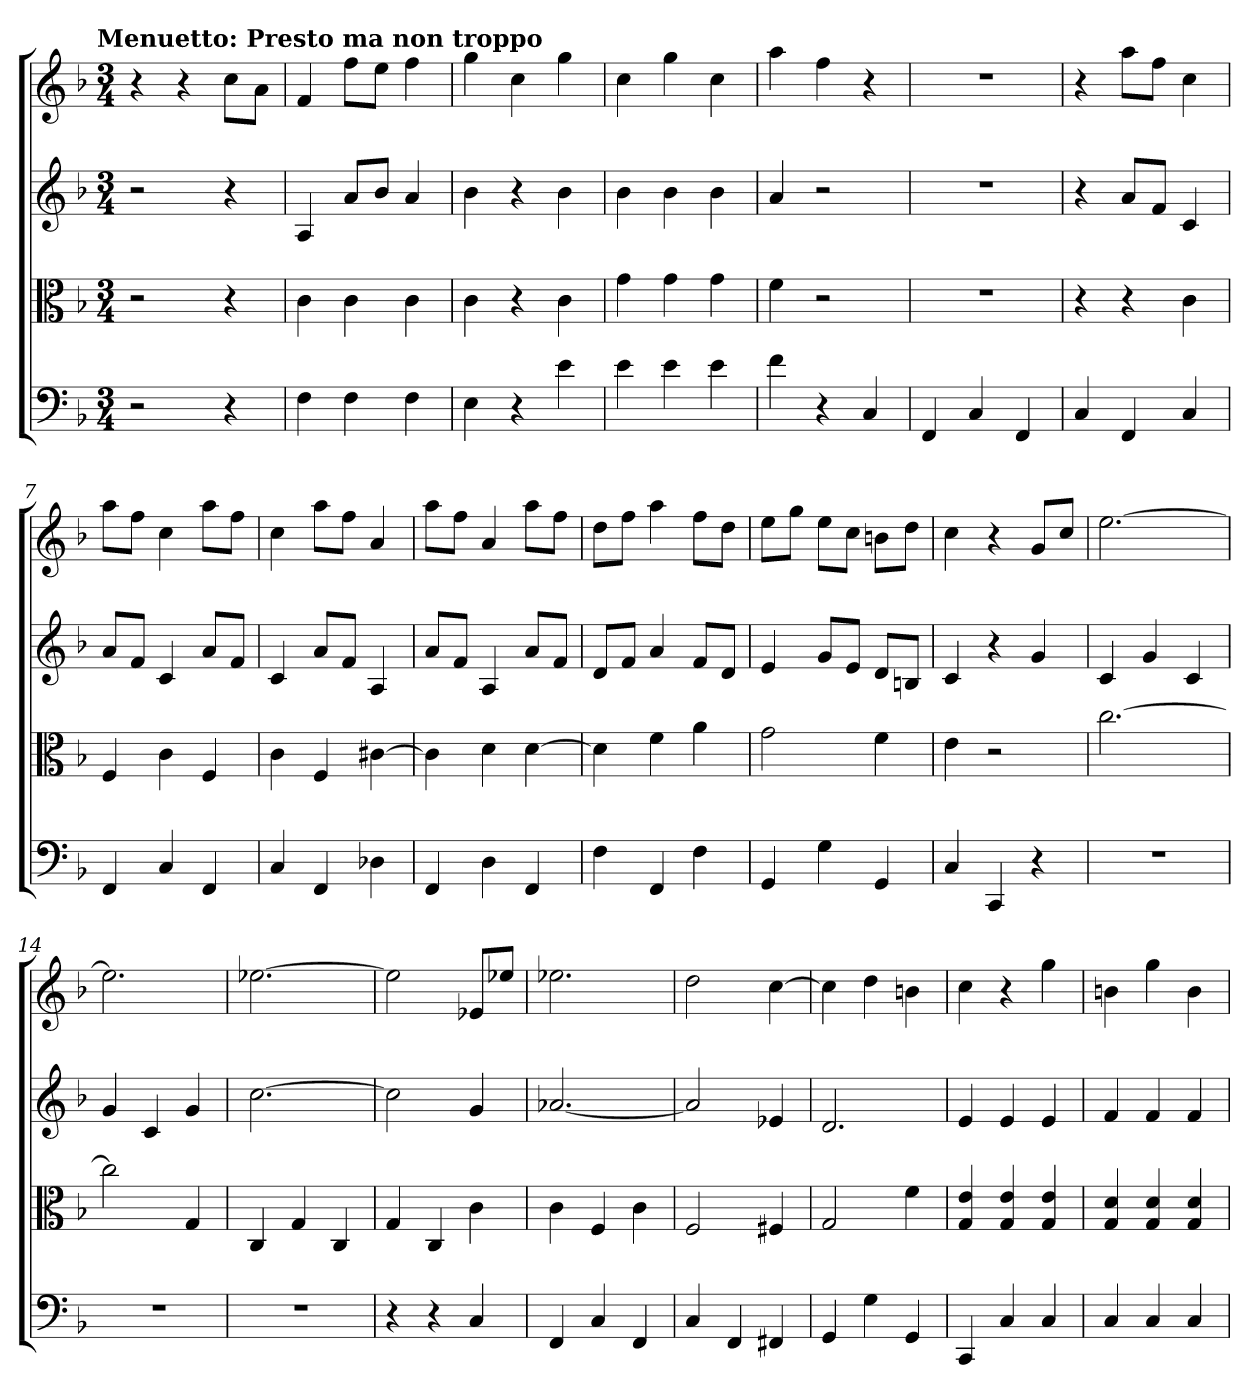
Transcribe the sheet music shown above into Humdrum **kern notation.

**kern	**kern	**kern	**kern
*part4	*part3	*part2	*part1
*staff4	*staff3	*staff2	*staff1
*clefF4	*clefC3	*	*
*k[b-]	*k[b-]	*k[b-]	*k[b-]
*F:	*F:	*F:	*F:
!!LO:TX:omd:t=Menuetto&colon; Presto ma non troppo
*M3/4	*M3/4	*M3/4	*M3/4
*MM184	*MM184	*MM184	*MM184
=	=	=	=
2r	2r	2r	4r
.	.	.	4r
4r	4r	4r	8ccL
.	.	.	8aJ
=1	=1	=1	=1
4F	4c	4A	4f
4F	4c	8aL	8ffL
.	.	8b-J	8eeJ
4F	4c	4a	4ff
=2	=2	=2	=2
4E	4c	4b-	4gg
4r	4r	4r	4cc
4e	4c	4b-	4gg
=3	=3	=3	=3
4e	4g	4b-	4cc
4e	4g	4b-	4gg
4e	4g	4b-	4cc
=4	=4	=4	=4
4f	4f	4a	4aa
4r	2r	2r	4ff
4C	.	.	4r
=5	=5	=5	=5
4FF	2.r	2.r	2.r
4C	.	.	.
4FF	.	.	.
=6	=6	=6	=6
4C	4r	4r	4r
4FF	4r	8aL	8aaL
.	.	8fJ	8ffJ
4C	4c	4c	4cc
=7	=7	=7	=7
4FF	4F	8aL	8aaL
.	.	8fJ	8ffJ
4C	4c	4c	4cc
4FF	4F	8aL	8aaL
.	.	8fJ	8ffJ
=8	=8	=8	=8
4C	4c	4c	4cc
4FF	4F	8aL	8aaL
.	.	8fJ	8ffJ
4D-X	[4c#X	4A	4a
=9	=9	=9	=9
4FF	4c#]	8aL	8aaL
.	.	8fJ	8ffJ
4D	4d	4A	4a
4FF	[4d	8aL	8aaL
.	.	8fJ	8ffJ
=10	=10	=10	=10
4F	4d]	8dL	8ddL
.	.	8fJ	8ffJ
4FF	4f	4a	4aa
4F	4a	8fL	8ffL
.	.	8dJ	8ddJ
=11	=11	=11	=11
4GG	2g	4e	8eeL
.	.	.	8ggJ
4G	.	8gL	8eeL
.	.	8eJ	8ccJ
4GG	4f	8dL	8bnL
.	.	8BnJ	8ddJ
=12	=12	=12	=12
4C	4e	4c	4cc
4CC	2r	4r	4r
4r	.	4g	8gL
.	.	.	8ccJ
=13	=13	=13	=13
2.r	[2.cc	4c	[2.ee
.	.	4g	.
.	.	4c	.
=14	=14	=14	=14
2.r	2cc]	4g	2.ee]
.	.	4c	.
.	4G	4g	.
=15	=15	=15	=15
2.r	4C	[2.cc	[2.ee-X
.	4G	.	.
.	4C	.	.
=16	=16	=16	=16
4r	4G	2cc]	2ee-]
4r	4C	.	.
4C	4c	4g	8e-XL
.	.	.	8ee-XJ
=17	=17	=17	=17
4FF	4c	[2.a-X	2.ee-X
4C	4F	.	.
4FF	4c	.	.
=18	=18	=18	=18
4C	2F	2a-]	2dd
4FF	.	.	.
4FF#X	4F#X	4e-X	[4cc
=19	=19	=19	=19
4GG	2G	2.d	4cc]
4G	.	.	4dd
4GG	4f	.	4bn
=20	=20	=20	=20
4CC	4G 4e	4e	4cc
4C	4G 4e	4e	4r
4C	4G 4e	4e	4gg
=21	=21	=21	=21
4C	4G 4d	4f	4bn
4C	4G 4d	4f	4gg
4C	4G 4d	4f	4b
=	=	=	=
*-	*-	*-	*-
